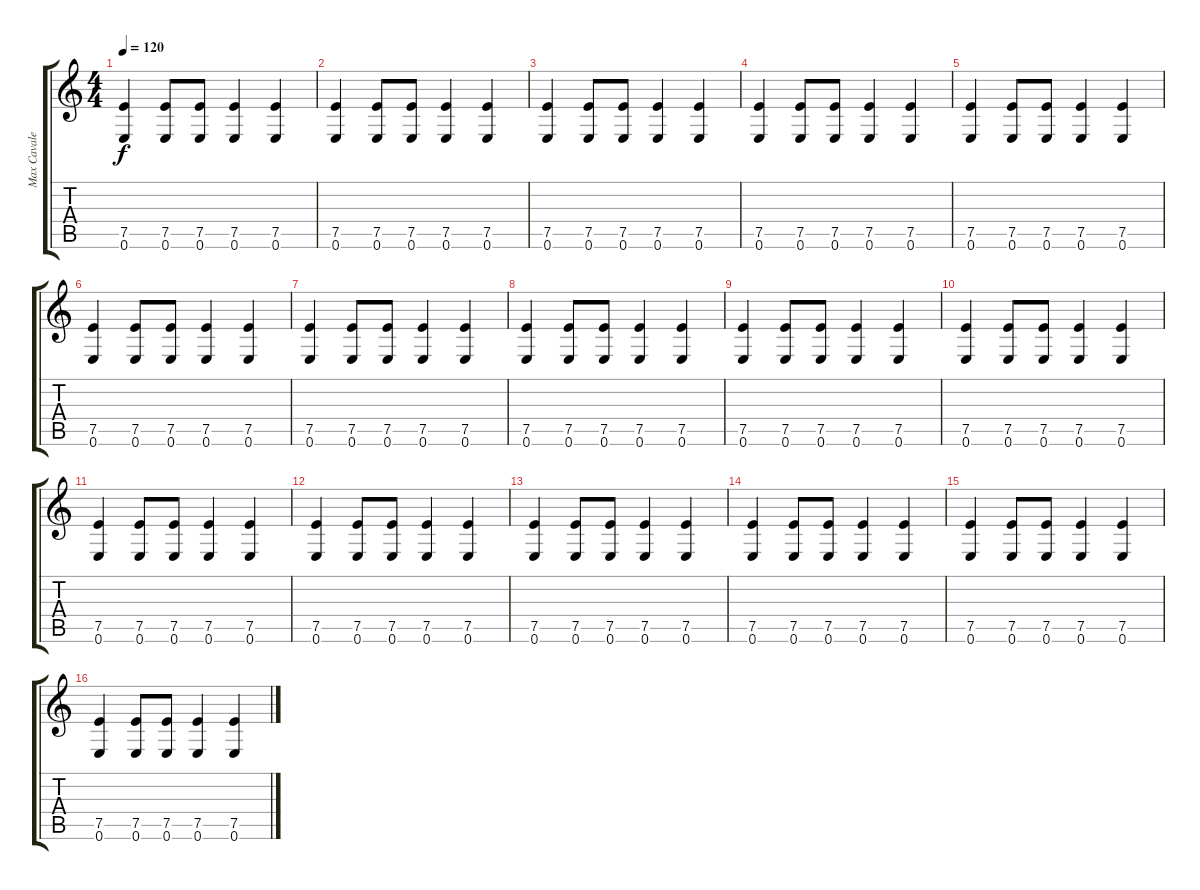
\track ("Max Cavalera" "Max Cavale") {instrument distortionguitar}
\staff {score tabs}
\tuning (E4 B3 G3 D3 A2 E2) {hide}
\ts (4 4)
\tempo 120
\clef g2
\ks c
(7.5 0.6).4{dy f instrument distortionguitar} (7.5 0.6).8 (7.5 0.6).8 (7.5 0.6).4 (7.5 0.6).4 |
(7.5 0.6).4 (7.5 0.6).8 (7.5 0.6).8 (7.5 0.6).4 (7.5 0.6).4 |
(7.5 0.6).4 (7.5 0.6).8 (7.5 0.6).8 (7.5 0.6).4 (7.5 0.6).4 |
(7.5 0.6).4 (7.5 0.6).8 (7.5 0.6).8 (7.5 0.6).4 (7.5 0.6).4 |
(7.5 0.6).4 (7.5 0.6).8 (7.5 0.6).8 (7.5 0.6).4 (7.5 0.6).4 |
(7.5 0.6).4 (7.5 0.6).8 (7.5 0.6).8 (7.5 0.6).4 (7.5 0.6).4 |
(7.5 0.6).4 (7.5 0.6).8 (7.5 0.6).8 (7.5 0.6).4 (7.5 0.6).4 |
(7.5 0.6).4 (7.5 0.6).8 (7.5 0.6).8 (7.5 0.6).4 (7.5 0.6).4 |
(7.5 0.6).4 (7.5 0.6).8 (7.5 0.6).8 (7.5 0.6).4 (7.5 0.6).4 |
(7.5 0.6).4 (7.5 0.6).8 (7.5 0.6).8 (7.5 0.6).4 (7.5 0.6).4 |
(7.5 0.6).4 (7.5 0.6).8 (7.5 0.6).8 (7.5 0.6).4 (7.5 0.6).4 |
(7.5 0.6).4 (7.5 0.6).8 (7.5 0.6).8 (7.5 0.6).4 (7.5 0.6).4 |
(7.5 0.6).4 (7.5 0.6).8 (7.5 0.6).8 (7.5 0.6).4 (7.5 0.6).4 |
(7.5 0.6).4 (7.5 0.6).8 (7.5 0.6).8 (7.5 0.6).4 (7.5 0.6).4 |
(7.5 0.6).4 (7.5 0.6).8 (7.5 0.6).8 (7.5 0.6).4 (7.5 0.6).4 |
(7.5 0.6).4 (7.5 0.6).8 (7.5 0.6).8 (7.5 0.6).4 (7.5 0.6).4
